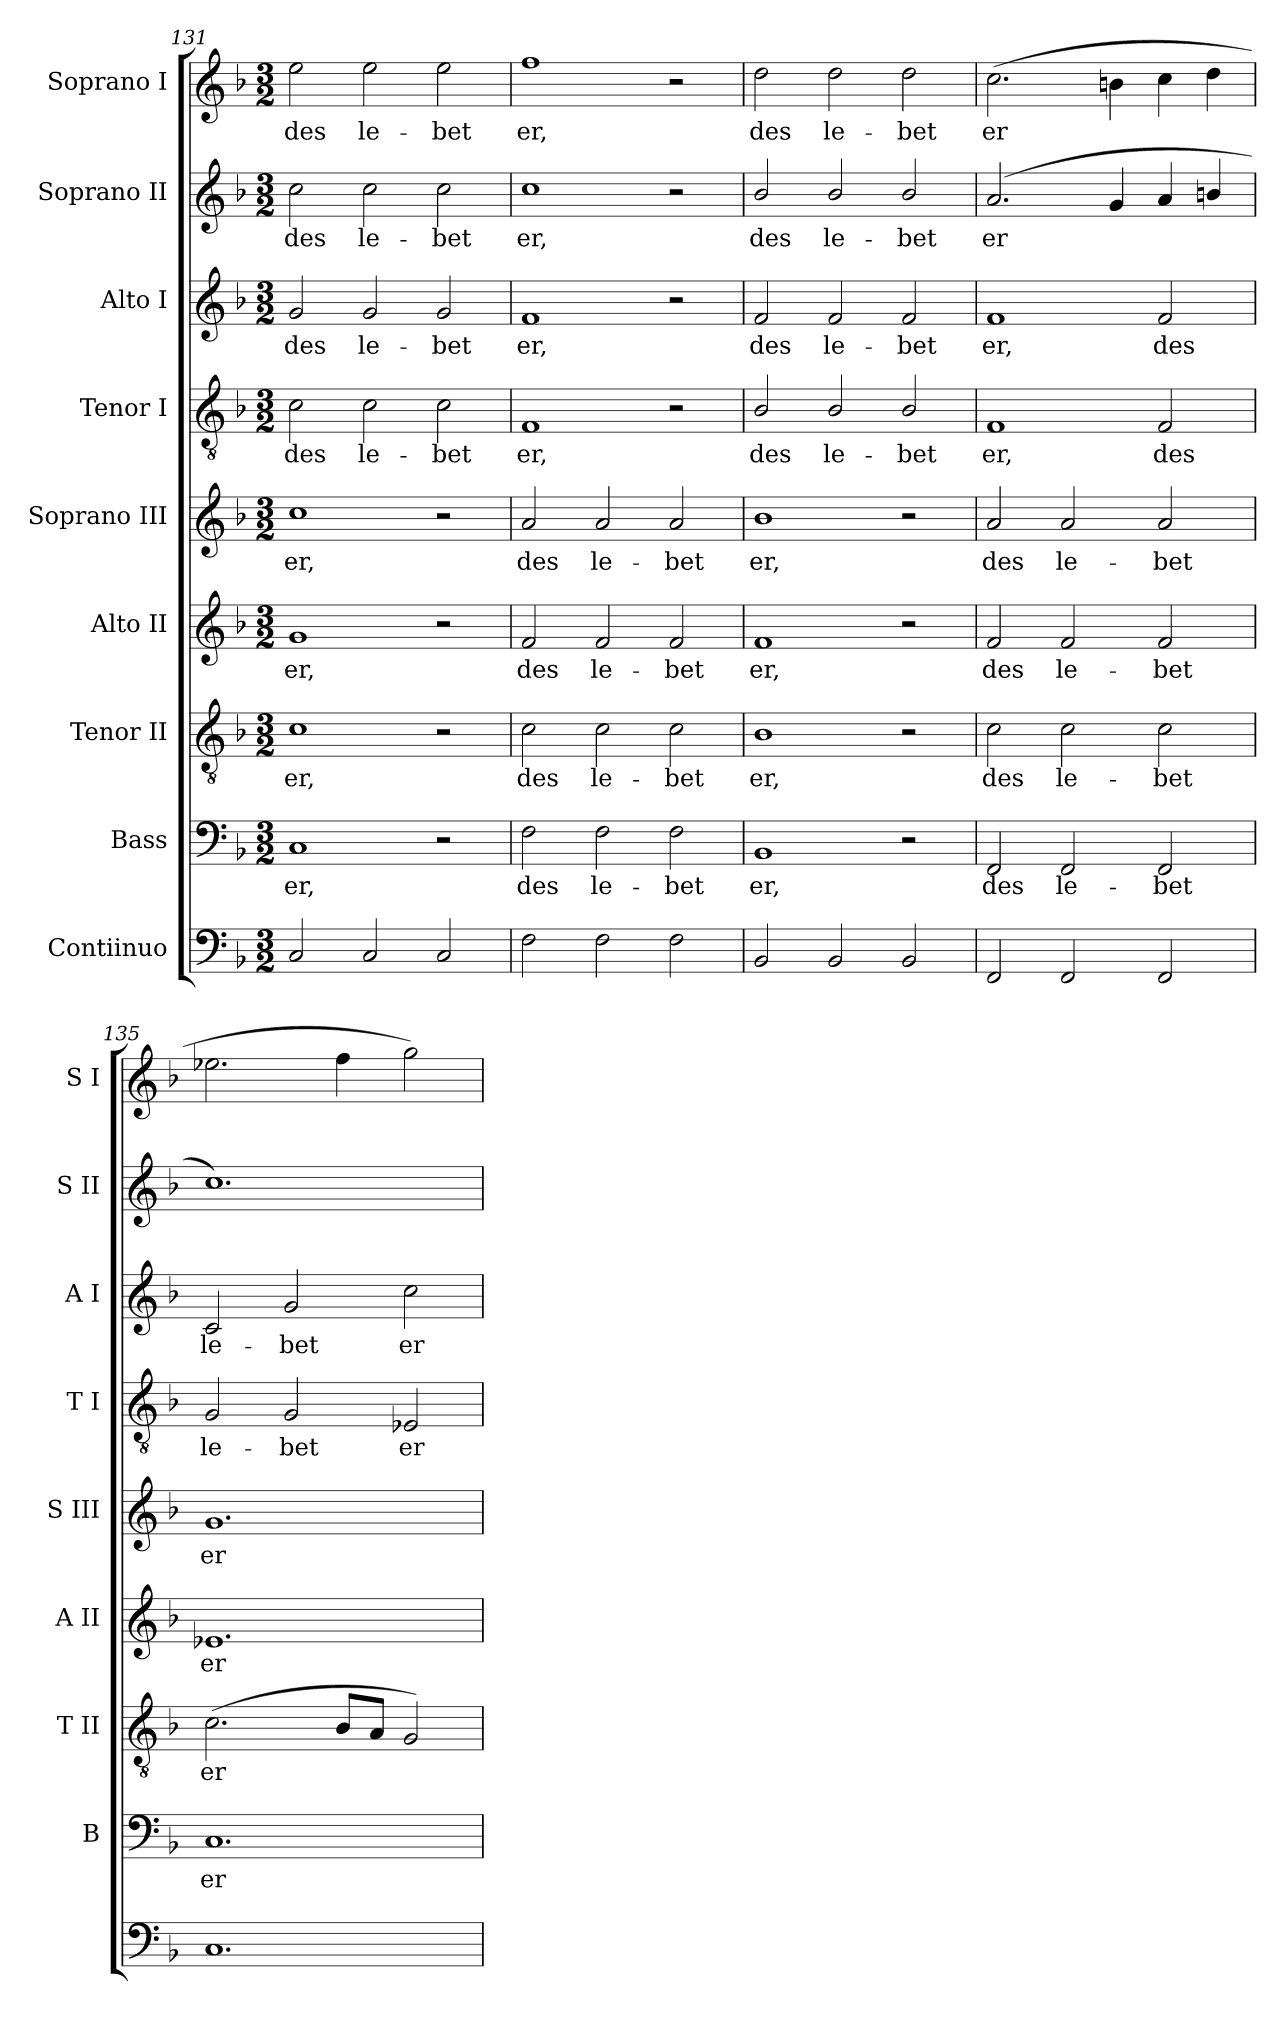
**kern	**kern	**text	**kern	**text	**kern	**text	**kern	**text	**kern	**text	**kern	**text	**kern	**text	**kern	**text
*part9	*part8	*part8	*part7	*part7	*part6	*part6	*part5	*part5	*part4	*part4	*part3	*part3	*part2	*part2	*part1	*part1
*staff9	*staff8	*staff8	*staff7	*staff7	*staff6	*staff6	*staff5	*staff5	*staff4	*staff4	*staff3	*staff3	*staff2	*staff2	*staff1	*staff1
*I"Contiinuo	*I"Bass	*	*I"Tenor II	*	*I"Alto II	*	*I"Soprano III	*	*I"Tenor I	*	*I"Alto I	*	*I"Soprano II	*	*I"Soprano I	*
*	*I'B	*	*I'T II	*	*I'A II	*	*I'S III	*	*I'T I	*	*I'A I	*	*I'S II	*	*I'S I	*
*clefF4	*clefF4	*	*clefGv2	*	*clefG2	*	*clefG2	*	*clefGv2	*	*clefG2	*	*clefG2	*	*clefG2	*
*k[b-]	*k[b-]	*	*k[b-]	*	*k[b-]	*	*k[b-]	*	*k[b-]	*	*k[b-]	*	*k[b-]	*	*k[b-]	*
*F:	*F:	*	*F:	*	*F:	*	*F:	*	*F:	*	*F:	*	*F:	*	*F:	*
*M3/2	*M3/2	*	*M3/2	*	*M3/2	*	*M3/2	*	*M3/2	*	*M3/2	*	*M3/2	*	*M3/2	*
=131	=131	=131	=131	=131	=131	=131	=131	=131	=131	=131	=131	=131	=131	=131	=131	=131
!	!	!LO:LY:b	!	!LO:LY:b	!	!LO:LY:b	!	!LO:LY:b	!	!LO:LY:b	!	!LO:LY:b	!	!LO:LY:b	!	!LO:LY:b
2C	1C	er,	1c	er,	1g	er,	1cc	er,	2c	des	2g	des	2cc	des	2ee	des
!	!	!	!	!	!	!	!	!	!	!LO:LY:b	!	!LO:LY:b	!	!LO:LY:b	!	!LO:LY:b
2C	.	.	.	.	.	.	.	.	2c	le-	2g	le-	2cc	le-	2ee	le-
!	!	!	!	!	!	!	!	!	!	!LO:LY:b	!	!LO:LY:b	!	!LO:LY:b	!	!LO:LY:b
2C	2r	.	2r	.	2r	.	2r	.	2c	-bet	2g	-bet	2cc	-bet	2ee	-bet
=132	=132	=132	=132	=132	=132	=132	=132	=132	=132	=132	=132	=132	=132	=132	=132	=132
!	!	!LO:LY:b	!	!LO:LY:b	!	!LO:LY:b	!	!LO:LY:b	!	!LO:LY:b	!	!LO:LY:b	!	!LO:LY:b	!	!LO:LY:b
2F	2F	des	2c	des	2f	des	2a	des	1F	er,	1f	er,	1cc	er,	1ff	er,
!	!	!LO:LY:b	!	!LO:LY:b	!	!LO:LY:b	!	!LO:LY:b	!	!	!	!	!	!	!	!
2F	2F	le-	2c	le-	2f	le-	2a	le-	.	.	.	.	.	.	.	.
!	!	!LO:LY:b	!	!LO:LY:b	!	!LO:LY:b	!	!LO:LY:b	!	!	!	!	!	!	!	!
2F	2F	-bet	2c	-bet	2f	-bet	2a	-bet	2r	.	2r	.	2r	.	2r	.
=133	=133	=133	=133	=133	=133	=133	=133	=133	=133	=133	=133	=133	=133	=133	=133	=133
!	!	!LO:LY:b	!	!LO:LY:b	!	!LO:LY:b	!	!LO:LY:b	!	!LO:LY:b	!	!LO:LY:b	!	!LO:LY:b	!	!LO:LY:b
2BB-	1BB-	er,	1B-	er,	1f	er,	1b-	er,	2B-/	des	2f	des	2b-/	des	2dd	des
!	!	!	!	!	!	!	!	!	!	!LO:LY:b	!	!LO:LY:b	!	!LO:LY:b	!	!LO:LY:b
2BB-	.	.	.	.	.	.	.	.	2B-/	le-	2f	le-	2b-/	le-	2dd	le-
!	!	!	!	!	!	!	!	!	!	!LO:LY:b	!	!LO:LY:b	!	!LO:LY:b	!	!LO:LY:b
2BB-	2r	.	2r	.	2r	.	2r	.	2B-/	-bet	2f	-bet	2b-/	-bet	2dd	-bet
=134	=134	=134	=134	=134	=134	=134	=134	=134	=134	=134	=134	=134	=134	=134	=134	=134
!	!	!LO:LY:b	!	!LO:LY:b	!	!LO:LY:b	!	!LO:LY:b	!	!LO:LY:b	!	!LO:LY:b	!	!LO:LY:b	!	!LO:LY:b
2FF	2FF	des	2c	des	2f	des	2a	des	1F	er,	1f	er,	(<2.a	er	(>2.cc	er
!	!	!LO:LY:b	!	!LO:LY:b	!	!LO:LY:b	!	!LO:LY:b	!	!	!	!	!	!	!	!
2FF	2FF	le-	2c	le-	2f	le-	2a	le-	.	.	.	.	.	.	.	.
.	.	.	.	.	.	.	.	.	.	.	.	.	4g	.	4bn	.
!	!	!LO:LY:b	!	!LO:LY:b	!	!LO:LY:b	!	!LO:LY:b	!	!LO:LY:b	!	!LO:LY:b	!	!	!	!
2FF	2FF	-bet	2c	-bet	2f	-bet	2a	-bet	2F	des	2f	des	4a	.	4cc	.
.	.	.	.	.	.	.	.	.	.	.	.	.	4bn/	.	4dd	.
=135	=135	=135	=135	=135	=135	=135	=135	=135	=135	=135	=135	=135	=135	=135	=135	=135
!	!	!LO:LY:b	!	!LO:LY:b	!	!LO:LY:b	!	!LO:LY:b	!	!LO:LY:b	!	!LO:LY:b	!	!	!	!
1.C	1.C	er	(<2.c	er	1.e-X	er	1.g	er	2G	le-	2c	le-	1.cc)	.	2.ee-X	.
!	!	!	!	!	!	!	!	!	!	!LO:LY:b	!	!LO:LY:b	!	!	!	!
.	.	.	.	.	.	.	.	.	2G	-bet	2g	-bet	.	.	.	.
.	.	.	8B-L	.	.	.	.	.	.	.	.	.	.	.	4ff	.
.	.	.	8AJ	.	.	.	.	.	.	.	.	.	.	.	.	.
!	!	!	!	!	!	!	!	!	!	!LO:LY:b	!	!LO:LY:b	!	!	!	!
.	.	.	2G)	.	.	.	.	.	2E-X	er	2cc	er	.	.	2gg)	.
=	=	=	=	=	=	=	=	=	=	=	=	=	=	=	=	=
*-	*-	*-	*-	*-	*-	*-	*-	*-	*-	*-	*-	*-	*-	*-	*-	*-
